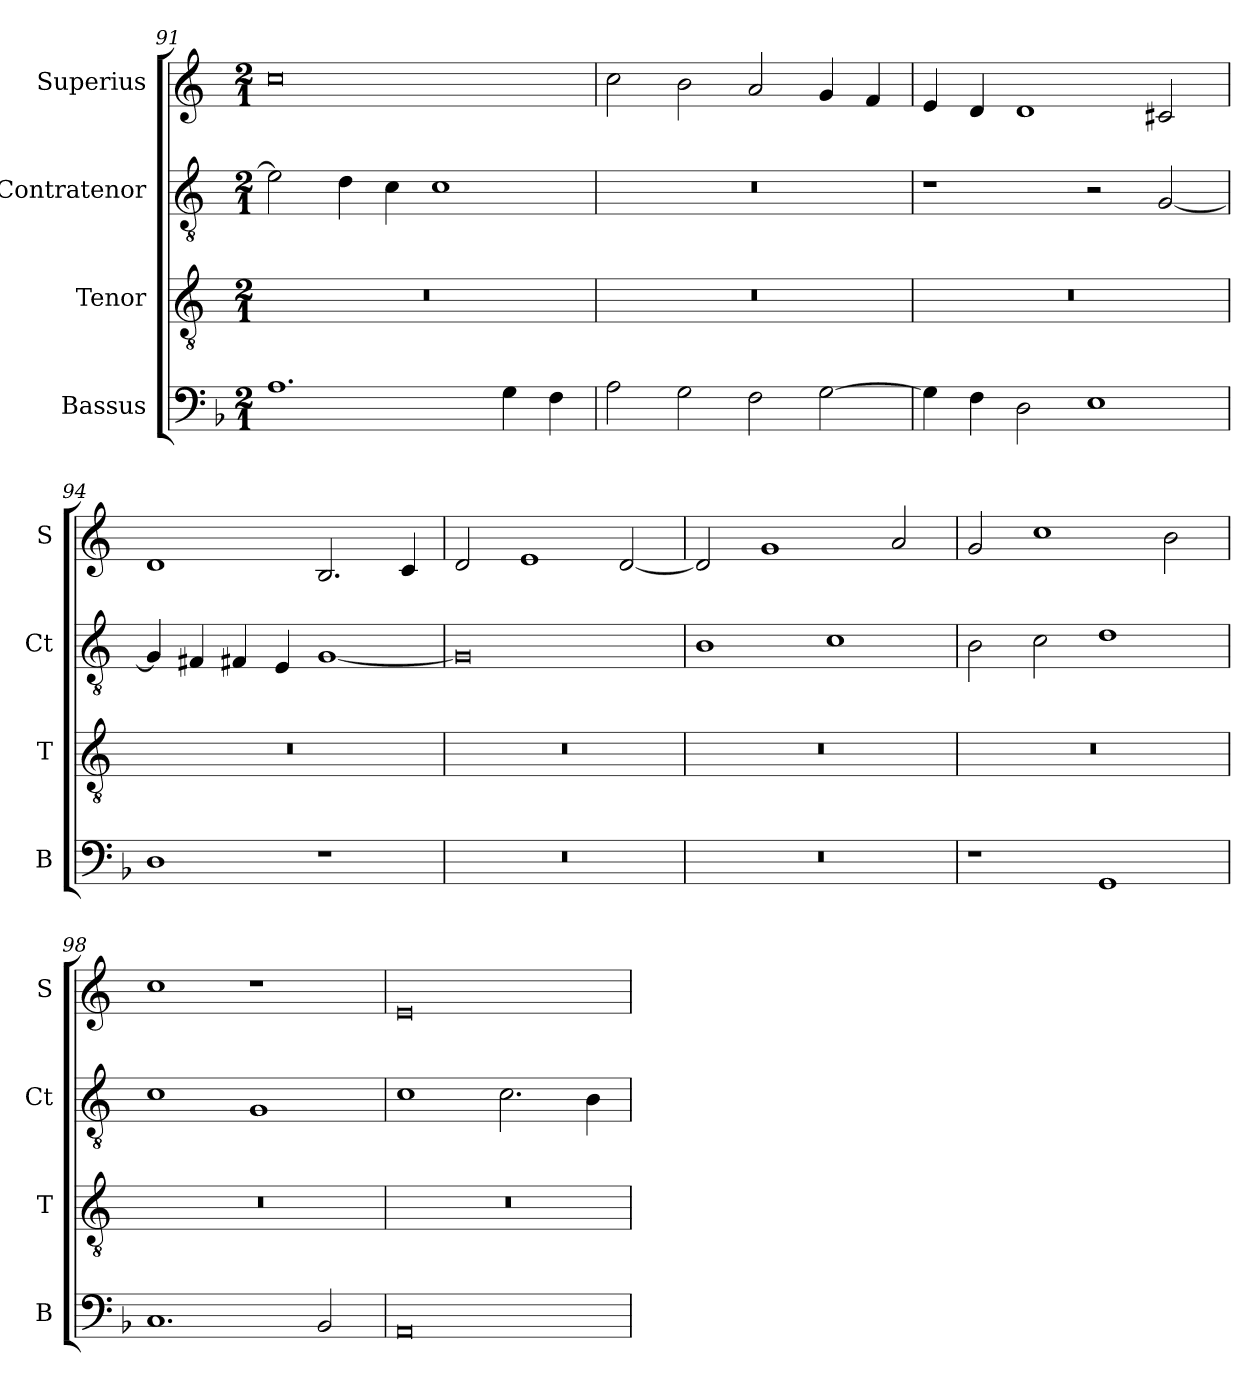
**kern	**kern	**kern	**kern
*part4	*part3	*part2	*part1
*staff4	*staff3	*staff2	*staff1
*I"Bassus	*I"Tenor	*I"Contratenor	*I"Superius
*I'B	*I'T	*I'Ct	*I'S
*clefF4	*clefGv2	*clefGv2	*clefG2
*k[b-]	*k[]	*k[]	*k[]
*M2/1	*M2/1	*M2/1	*M2/1
=91	=91	=91	=91
1.A	0r	2e]	0cc
.	.	4d	.
.	.	4c	.
.	.	1c	.
4G	.	.	.
4F	.	.	.
=92	=92	=92	=92
2A	0r	0r	2cc
2G	.	.	2b
2F	.	.	2a
[2G	.	.	4g
.	.	.	4f
=93	=93	=93	=93
4G]	0r	1r	4e
4F	.	.	4d
2D	.	.	1d
1E	.	2r	.
.	.	[2G	2c#X
=94	=94	=94	=94
1D	0r	4G]	1d
.	.	4F#X	.
.	.	4F#X	.
.	.	4E	.
1r	.	[1G	2.B
.	.	.	4c
=95	=95	=95	=95
0r	0r	0G]	2d
.	.	.	1e
.	.	.	[2d
=96	=96	=96	=96
0r	0r	1B	2d]
.	.	.	1g
.	.	1c	.
.	.	.	2a
=97	=97	=97	=97
1r	0r	2B	2g
.	.	2c	1cc
1GG	.	1d	.
.	.	.	2b
=98	=98	=98	=98
1.C	0r	1c	1cc
.	.	1G	1r
2BB-	.	.	.
=99	=99	=99	=99
0AA	0r	1c	0e
.	.	2.c	.
.	.	4B	.
=	=	=	=
*-	*-	*-	*-
